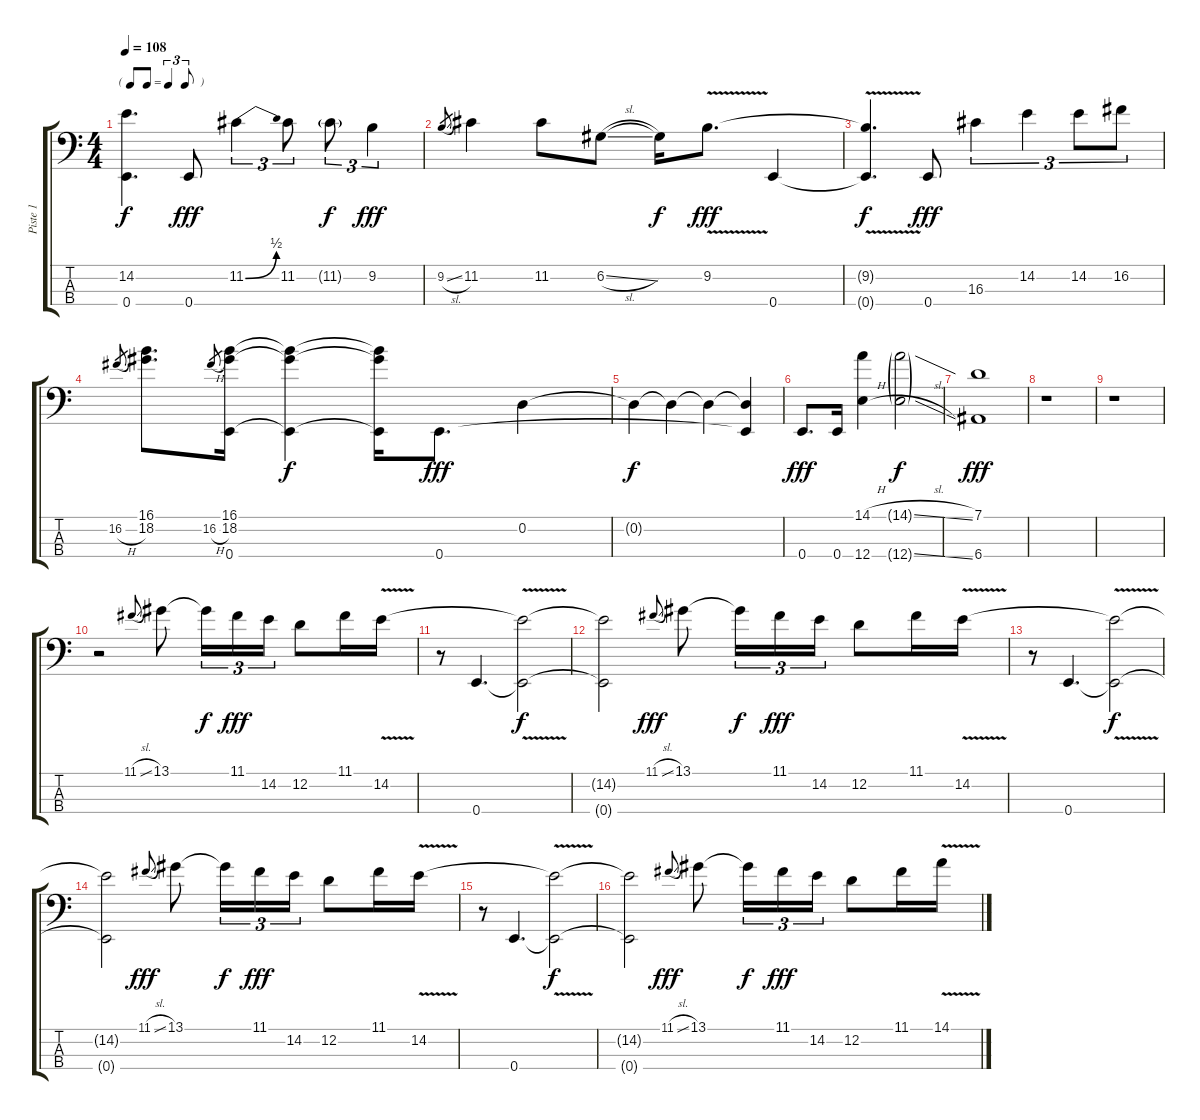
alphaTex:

\track ("Piste 1" "Piste 1") {instrument fretlessbass}
\staff {score tabs}
\tuning (G2 D2 A1 E1) {hide}
\ts (4 4)
\tf triplet8th
\tempo 108
\clef f4
\ks c
(14.2{t} 0.4{t}).4{d dy f} 0.4.8{dy fff} 11.2{be (bend 0 0 60 2)}.4{tu (3 2)} 11.2.8{tu (3 2)} 11.2{g}.8{tu (3 2) dy f} 9.2.4{tu (3 2) dy fff} |
9.2{sl}.8{gr} 11.2.4 11.2.8 6.2{sl}.8 6.2{t}.16{dy f} 9.2{v}.8{d dy fff} 0.4.4 |
(9.2{t} 0.4{t}).4{d dy f} 0.4.8{dy fff} 16.3.4{tu (3 2)} 14.2.4{tu (3 2)} 14.2.8{tu (3 2)} 16.2.8{tu (3 2)} |
16.2{h}.8{gr} (16.1 18.2).8{d} 16.2{h}.8{gr} (16.1 18.2 0.4).16 (16.1{t} 18.2{t} 0.4{t}).4{dy f} (16.1{t} 18.2{t} 0.4{t}).16 0.4.8{d dy fff} 0.2.4 |
0.2{t}.4{dy f} 0.2{t}.4 0.2{t}.4 (0.2{t} 0.4{t}).4 |
0.4.8{d dy fff} 0.4.16 (14.1{h} 12.4{h}).4 (14.1{sl g} 12.4{sl g}).2{dy f} |
(7.1 6.4).1{dy fff} |
r.1 |
r.1 |
r.2 11.1{sl}.8{gr onbeat} 13.1.8 13.1{t}.16{tu (3 2) dy f} 11.1.16{tu (3 2) dy fff} 14.2.16{tu (3 2)} 12.2.8 11.1.16 14.2{v}.16 |
r.8 0.4.4{d} (14.2{t} 0.4{t}).2{dy f} |
(14.2{t} 0.4{t}).2 11.1{sl}.8{gr onbeat dy fff} 13.1.8 13.1{t}.16{tu (3 2) dy f} 11.1.16{tu (3 2) dy fff} 14.2.16{tu (3 2)} 12.2.8 11.1.16 14.2{v}.16 |
r.8 0.4.4{d} (14.2{t} 0.4{t}).2{dy f} |
(14.2{t} 0.4{t}).2 11.1{sl}.8{gr onbeat dy fff} 13.1.8 13.1{t}.16{tu (3 2) dy f} 11.1.16{tu (3 2) dy fff} 14.2.16{tu (3 2)} 12.2.8 11.1.16 14.2{v}.16 |
r.8 0.4.4{d} (14.2{t} 0.4{t}).2{dy f} |
(14.2{t} 0.4{t}).2 11.1{sl}.8{gr onbeat dy fff} 13.1.8 13.1{t}.16{tu (3 2) dy f} 11.1.16{tu (3 2) dy fff} 14.2.16{tu (3 2)} 12.2.8 11.1.16 14.1{v}.16
